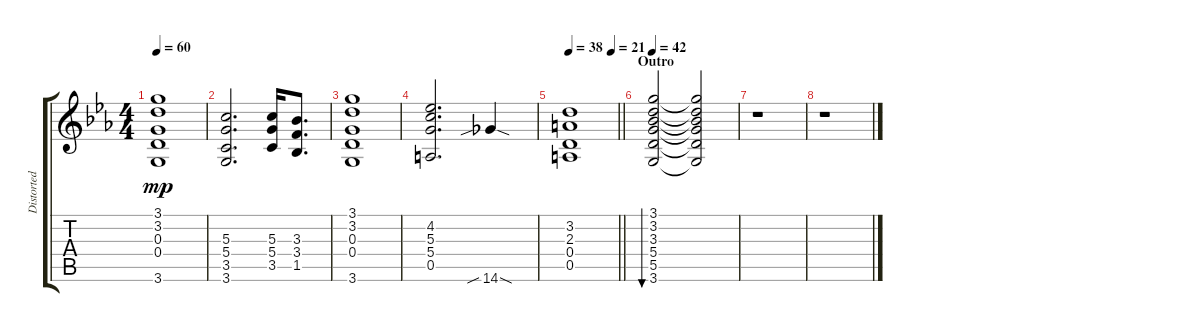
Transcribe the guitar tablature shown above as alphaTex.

\track ("Distorted [Left]" "Distorted ") {instrument overdrivenguitar}
\staff {score tabs}
\tuning (E4 B3 G3 D3 A2 E2) {hide}
\ts (4 4)
\tempo 60
\clef g2
\ks eb
(3.1 3.2 0.3 0.4 3.6).1{dy mp} |
(5.3 5.4 3.5 3.6).2{d} (5.3 5.4 3.5).16 (3.3 3.4 1.5).8{d} |
(3.1 3.2 0.3 0.4 3.6).1 |
(4.2 5.3 5.4 0.5).2{d} 14.6{sib sod}.4 |
\tempo 38
\tempo (21 0.875)
\barLineRight lightlight
(3.2 2.3 0.4 0.5).1 |
\section ("" "Outro")
\tempo 42
(3.1 3.2 3.3 5.4 5.5 3.6).2{bu 30} (3.1{t} 3.2{t} 3.3{t} 5.4{t} 5.5{t} 3.6{t}).2 |
r.1 |
r.1
